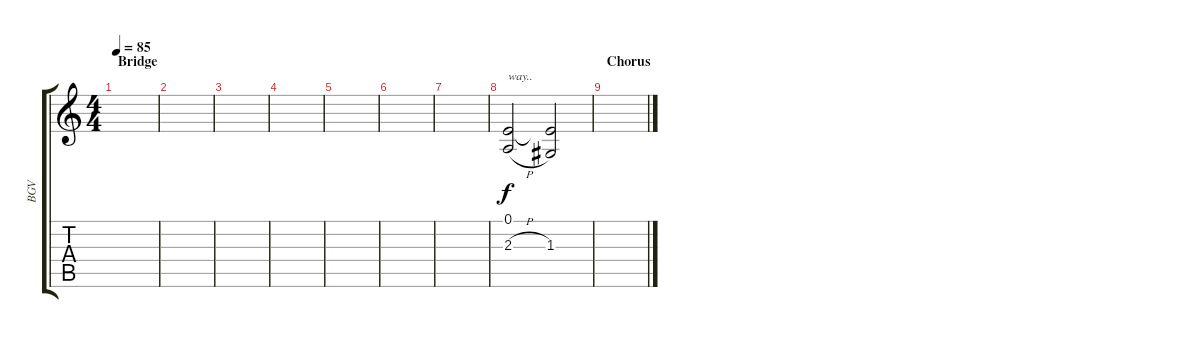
\track ("BGV" "BGV") {instrument oboe}
\staff {score tabs}
\tuning (E4 B3 G3 D3 A2 E2) {hide}
\ts (4 4)
\section ("" "Bridge")
\tempo 85
\clef g2
\ks c
|
|
|
|
|
|
|
(0.1 2.3{h}).2{txt "way.."} (0.1{t} 1.3).2 |
\section ("" "Chorus")
